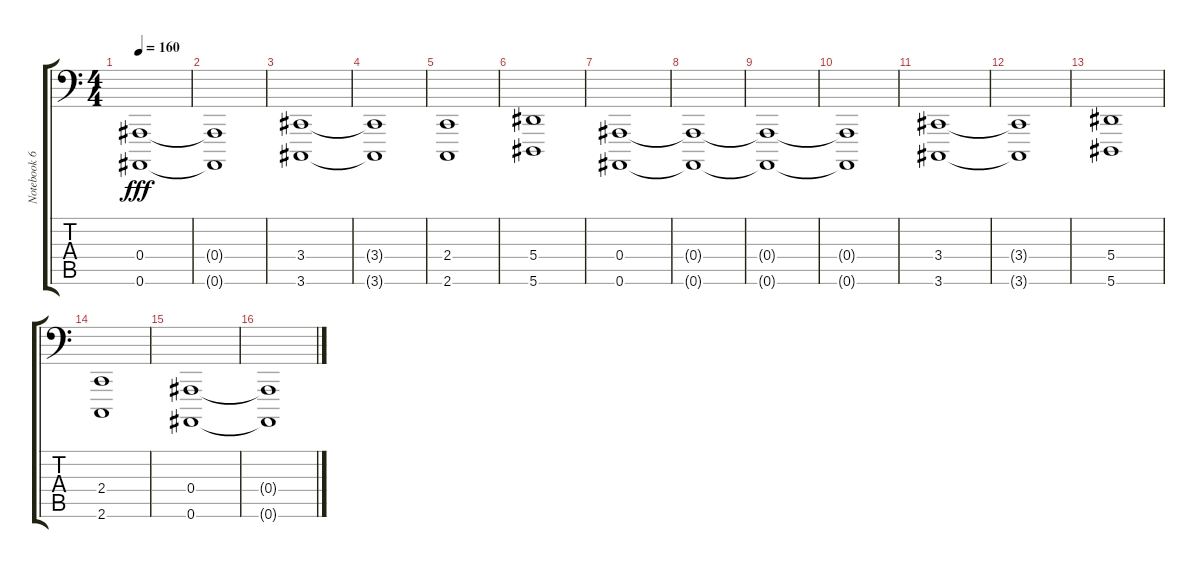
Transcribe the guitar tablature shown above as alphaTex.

\track ("Notebook 6" "Notebook 6") {instrument pad8sweep}
\staff {score tabs}
\tuning (C3 G2 Eb2 Bb1 F1 Bb0) {hide}
\ts (4 4)
\tempo 160
\clef f4
\ks c
(0.4{t} 0.6{t}).1{dy fff} |
(0.4{t} 0.6{t}).1 |
(3.4 3.6).1 |
(3.4{t} 3.6{t}).1 |
(2.4 2.6).1 |
(5.4 5.6).1 |
(0.4 0.6).1 |
(0.4{t} 0.6{t}).1 |
(0.4{t} 0.6{t}).1 |
(0.4{t} 0.6{t}).1 |
(3.4 3.6).1 |
(3.4{t} 3.6{t}).1 |
(5.4 5.6).1 |
(2.4 2.6).1 |
(0.4 0.6).1 |
(0.4{t} 0.6{t}).1
